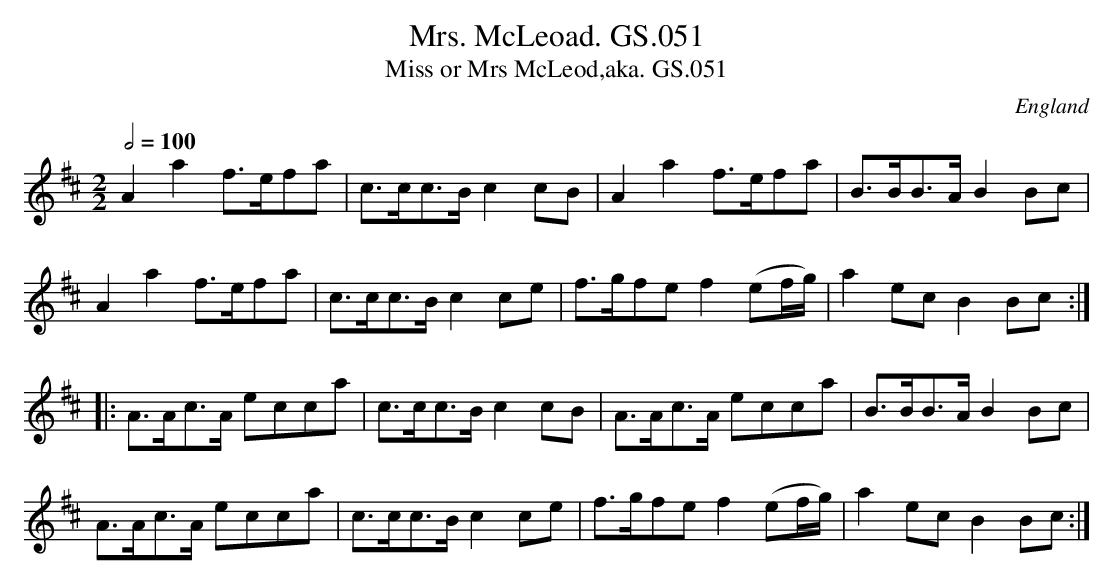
X:1
T:Mrs. McLeoad. GS.051
T:Miss or Mrs McLeod,aka. GS.051
L:1/8
M:2/2
O:England
Q:1/2=100
K:D major
A2 a2 f>efa |  c>cc>B c2 cB | A2a2 f>efa | B>BB>A B2 Bc |!
A2a2 f>efa |c>cc>B c2 ce | f>gfe f2 (ef/2g/2) | a2 ec B2 Bc :|!
|: A>Ac>A ecca | c>cc>Bc2 cB | A>Ac>A ecca | B>BB>A B2 Bc |!
A>Ac>A ecca | c>cc>B c2 ce | f>gfe f2 (ef/2g/2) | a2 ec B2 Bc :|
